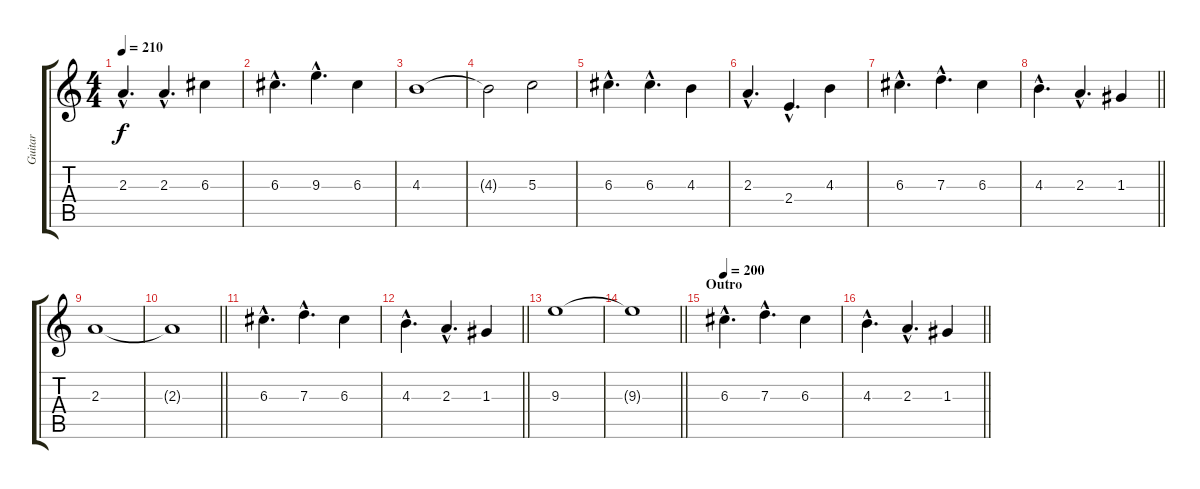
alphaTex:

\track ("Guitar" "Guitar") {instrument distortionguitar}
\staff {score tabs}
\tuning (E4 B3 G3 D3 A2 E2) {hide}
\ts (4 4)
\tempo 210
\clef g2
\ks c
2.3{hac}.4{d dy f} 2.3{hac}.4{d} 6.3.4 |
6.3{hac}.4{d} 9.3{hac}.4{d} 6.3.4 |
4.3.1 |
4.3{t}.2 5.3.2 |
6.3{hac}.4{d} 6.3{hac}.4{d} 4.3.4 |
2.3{hac}.4{d} 2.4{hac}.4{d} 4.3.4 |
6.3{hac}.4{d} 7.3{hac}.4{d} 6.3.4 |
\barLineRight lightlight
4.3{hac}.4{d} 2.3{hac}.4{d} 1.3.4 |
2.3.1 |
\barLineRight lightlight
2.3{t}.1 |
6.3{hac}.4{d} 7.3{hac}.4{d} 6.3.4 |
\barLineRight lightlight
4.3{hac}.4{d} 2.3{hac}.4{d} 1.3.4 |
9.3.1 |
\barLineRight lightlight
9.3{t}.1 |
\section ("" "Outro")
\tempo 200
6.3{hac}.4{d} 7.3{hac}.4{d} 6.3.4 |
\barLineRight lightlight
4.3{hac}.4{d} 2.3{hac}.4{d} 1.3.4
